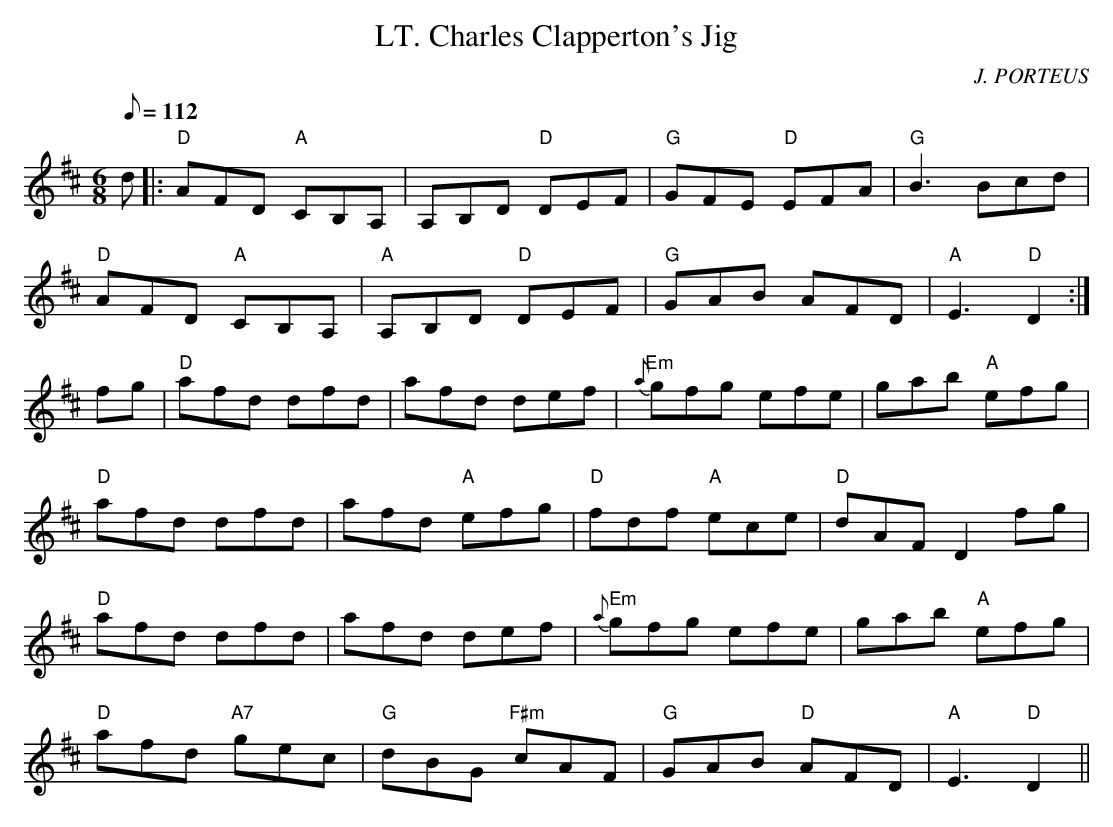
X:1
T:LT. Charles Clapperton's Jig
C:J. PORTEUS
M:6/8
L:1/8
Q:112
K:D
d |: "D" AFD "A"  CB,A, | A,B,D "D" DEF | "G" GFE "D" EFA | "G" B3 Bcd |!
"D" AFD  "A" CB,A, | "A" A,B,D "D" DEF | "G" GAB AFD | "A" E3 "D" D2:|!
fg | "D" afd dfd | afd def | "Em" {a}gfg efe | gab "A" efg |!
 "D" afd dfd | afd "A" efg | "D" fdf "A" ece | "D" dAF D2 fg |!
"D" afd dfd | afd def | " Em" {a}gfg efe | gab "A" efg |!
 "D" afd "A7" gec | "G" dBG "F#m" cAF | "G" GAB "D" AFD | "A" E3 "D" D2||
